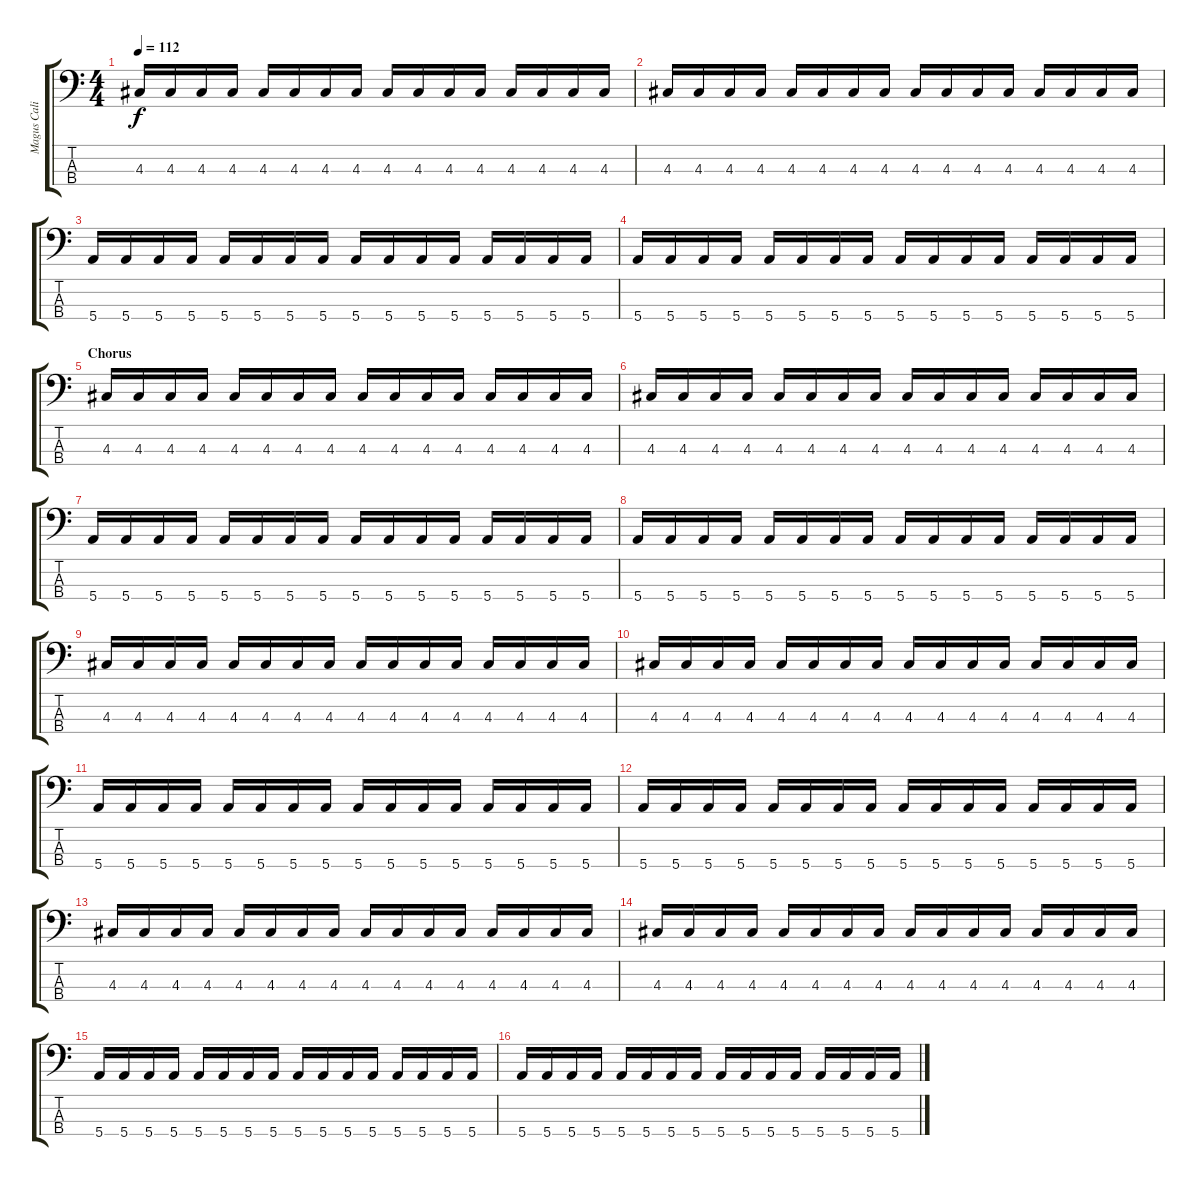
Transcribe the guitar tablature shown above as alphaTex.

\track ("Magus Caligula (Bass)" "Magus Cali") {instrument electricbassfinger}
\staff {score tabs}
\tuning (G2 D2 A1 E1) {hide}
\ts (4 4)
\tempo 112
\clef f4
\ks c
4.3.16{dy f} 4.3.16 4.3.16 4.3.16 4.3.16 4.3.16 4.3.16 4.3.16 4.3.16 4.3.16 4.3.16 4.3.16 4.3.16 4.3.16 4.3.16 4.3.16 |
4.3.16 4.3.16 4.3.16 4.3.16 4.3.16 4.3.16 4.3.16 4.3.16 4.3.16 4.3.16 4.3.16 4.3.16 4.3.16 4.3.16 4.3.16 4.3.16 |
5.4.16 5.4.16 5.4.16 5.4.16 5.4.16 5.4.16 5.4.16 5.4.16 5.4.16 5.4.16 5.4.16 5.4.16 5.4.16 5.4.16 5.4.16 5.4.16 |
5.4.16 5.4.16 5.4.16 5.4.16 5.4.16 5.4.16 5.4.16 5.4.16 5.4.16 5.4.16 5.4.16 5.4.16 5.4.16 5.4.16 5.4.16 5.4.16 |
\section ("" "Chorus")
4.3.16 4.3.16 4.3.16 4.3.16 4.3.16 4.3.16 4.3.16 4.3.16 4.3.16 4.3.16 4.3.16 4.3.16 4.3.16 4.3.16 4.3.16 4.3.16 |
4.3.16 4.3.16 4.3.16 4.3.16 4.3.16 4.3.16 4.3.16 4.3.16 4.3.16 4.3.16 4.3.16 4.3.16 4.3.16 4.3.16 4.3.16 4.3.16 |
5.4.16 5.4.16 5.4.16 5.4.16 5.4.16 5.4.16 5.4.16 5.4.16 5.4.16 5.4.16 5.4.16 5.4.16 5.4.16 5.4.16 5.4.16 5.4.16 |
5.4.16 5.4.16 5.4.16 5.4.16 5.4.16 5.4.16 5.4.16 5.4.16 5.4.16 5.4.16 5.4.16 5.4.16 5.4.16 5.4.16 5.4.16 5.4.16 |
4.3.16 4.3.16 4.3.16 4.3.16 4.3.16 4.3.16 4.3.16 4.3.16 4.3.16 4.3.16 4.3.16 4.3.16 4.3.16 4.3.16 4.3.16 4.3.16 |
4.3.16 4.3.16 4.3.16 4.3.16 4.3.16 4.3.16 4.3.16 4.3.16 4.3.16 4.3.16 4.3.16 4.3.16 4.3.16 4.3.16 4.3.16 4.3.16 |
5.4.16 5.4.16 5.4.16 5.4.16 5.4.16 5.4.16 5.4.16 5.4.16 5.4.16 5.4.16 5.4.16 5.4.16 5.4.16 5.4.16 5.4.16 5.4.16 |
5.4.16 5.4.16 5.4.16 5.4.16 5.4.16 5.4.16 5.4.16 5.4.16 5.4.16 5.4.16 5.4.16 5.4.16 5.4.16 5.4.16 5.4.16 5.4.16 |
4.3.16 4.3.16 4.3.16 4.3.16 4.3.16 4.3.16 4.3.16 4.3.16 4.3.16 4.3.16 4.3.16 4.3.16 4.3.16 4.3.16 4.3.16 4.3.16 |
4.3.16 4.3.16 4.3.16 4.3.16 4.3.16 4.3.16 4.3.16 4.3.16 4.3.16 4.3.16 4.3.16 4.3.16 4.3.16 4.3.16 4.3.16 4.3.16 |
5.4.16 5.4.16 5.4.16 5.4.16 5.4.16 5.4.16 5.4.16 5.4.16 5.4.16 5.4.16 5.4.16 5.4.16 5.4.16 5.4.16 5.4.16 5.4.16 |
5.4.16 5.4.16 5.4.16 5.4.16 5.4.16 5.4.16 5.4.16 5.4.16 5.4.16 5.4.16 5.4.16 5.4.16 5.4.16 5.4.16 5.4.16 5.4.16
